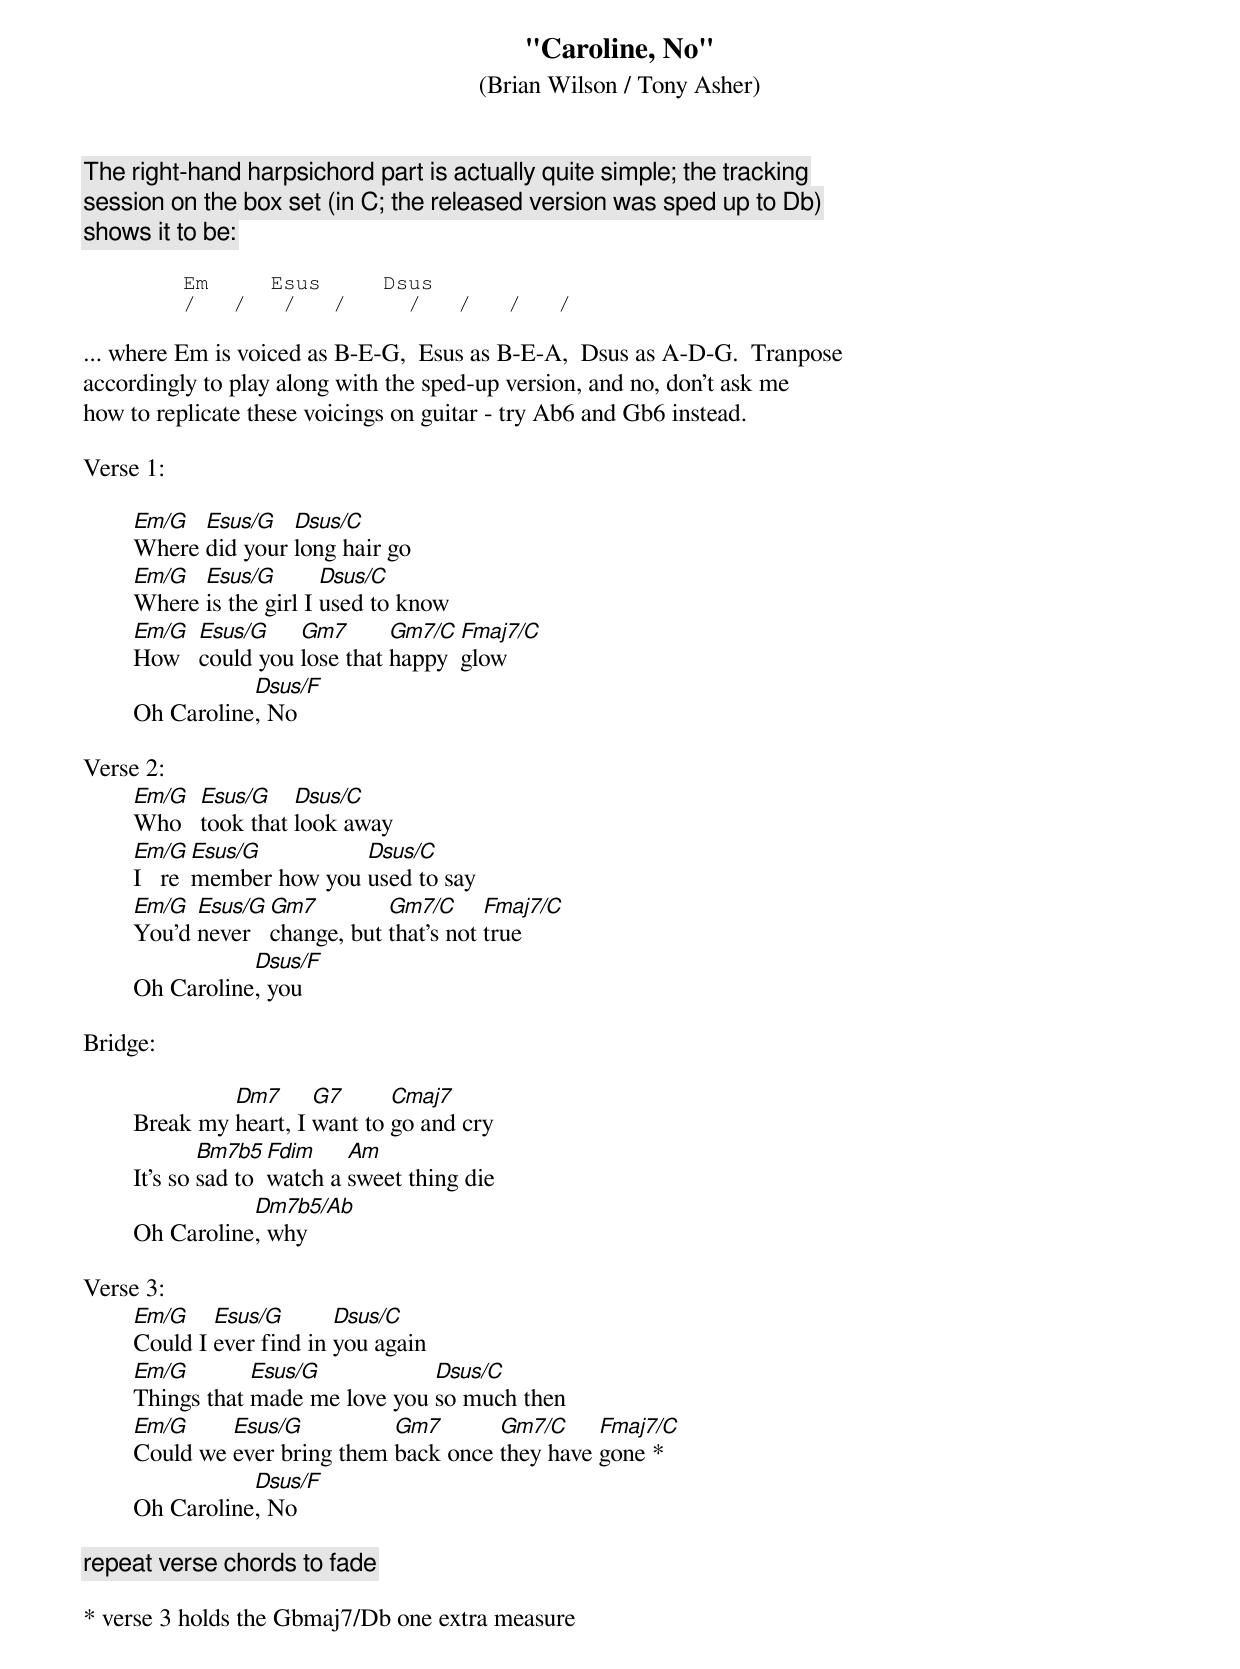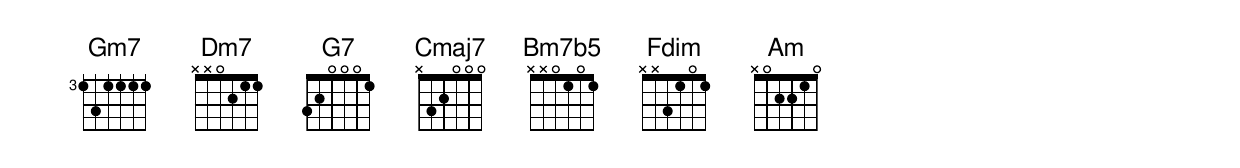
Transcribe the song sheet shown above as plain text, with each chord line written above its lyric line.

                             "Caroline, No"
                      (Brian Wilson / Tony Asher)

The right-hand harpsichord part is actually quite simple; the tracking
session on the box set (in C; the released version was sped up to Db)
shows it to be:

	Em     Esus     Dsus
	/   /   /   /     /   /   /   /

... where Em is voiced as B-E-G,  Esus as B-E-A,  Dsus as A-D-G.  Tranpose
accordingly to play along with the sped-up version, and no, don't ask me
how to replicate these voicings on guitar - try Ab6 and Gb6 instead.

Verse 1:

	Em/G  Esus/G   Dsus/C
	Where did your long hair go
	Em/G  Esus/G        Dsus/C
	Where is the girl I used to know
	Em/G  Esus/G    Gm7       Gm7/C  Fmaj7/C
	How   could you lose that happy  glow
	           Dsus/F
	Oh Caroline, No

Verse 2:
	Em/G  Esus/G    Dsus/C
	Who   took that look away
	Em/G  Esus/G         Dsus/C
	I   remember how you used to say
	Em/G  Esus/G  Gm7         Gm7/C      Fmaj7/C
	You'd never   change, but that's not true
                   Dsus/F
	Oh Caroline, you

Bridge:

	         Dm7      G7      Cmaj7
	Break my heart, I want to go and cry
	        Bm7b5  Fdim    Am
	It's so sad to watch a sweet thing die
	           Dm7b5/Ab
	Oh Caroline, why

Verse 3:
	Em/G    Esus/G       Dsus/C
	Could I ever find in you again
	Em/G        Esus/G           Dsus/C
	Things that made me love you so much then
	Em/G     Esus/G          Gm7       Gm7/C     Fmaj7/C
	Could we ever bring them back once they have gone *
	           Dsus/F
	Oh Caroline, No

[repeat verse chords to fade]

* verse 3 holds the Gbmaj7/Db one extra measure
